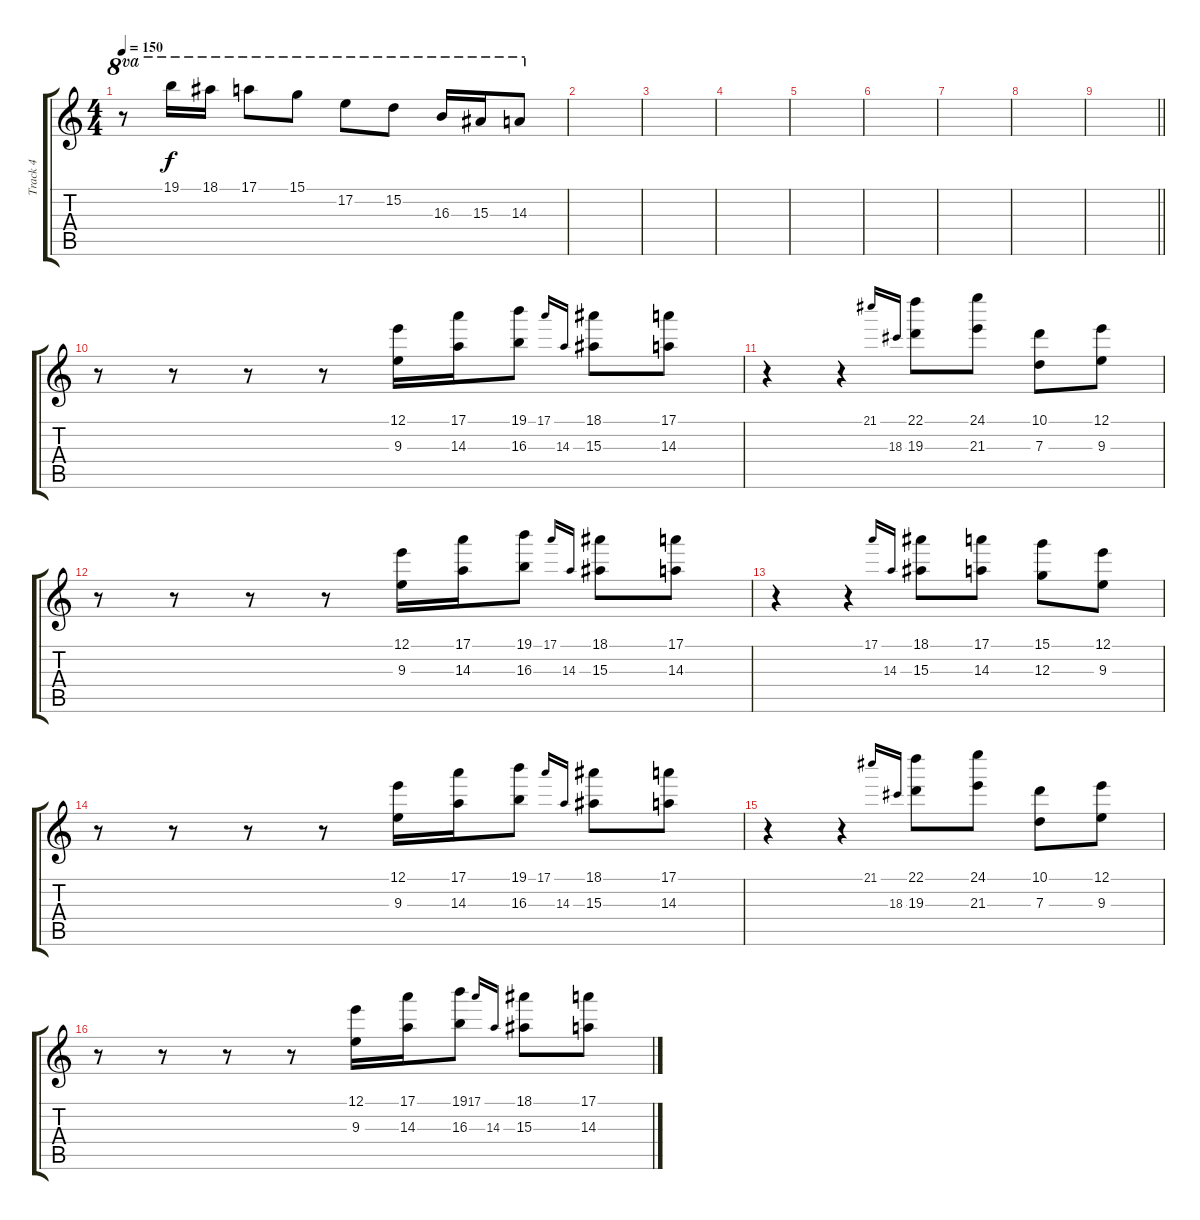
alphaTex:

\track ("Track 4" "Track 4") {instrument acousticguitarsteel}
\staff {score tabs}
\tuning (E4 B3 G3 D3 A2 E2) {hide}
\ts (4 4)
\tempo 150
\clef g2
\ks c
r.8{ot 8va dy f} 19.1.16{ot 8va} 18.1.16{ot 8va} 17.1.8{ot 8va} 15.1.8{ot 8va} 17.2.8{ot 8va} 15.2.8{ot 8va} 16.3.16{ot 8va} 15.3.16{ot 8va} 14.3.8{ot 8va} |
|
|
|
|
|
|
|
\barLineRight lightlight
|
r.8 r.8 r.8 r.8 (12.1 9.3).16 (17.1 14.3).16 (19.1 16.3).8 17.1.16{gr onbeat} 14.3.16{gr onbeat} (18.1 15.3).8 (17.1 14.3).8 |
r.4 r.4 21.1.16{gr onbeat} 18.3.16{gr onbeat} (22.1 19.3).8 (24.1 21.3).8 (10.1 7.3).8 (12.1 9.3).8 |
r.8 r.8 r.8 r.8 (12.1 9.3).16 (17.1 14.3).16 (19.1 16.3).8 17.1.16{gr onbeat} 14.3.16{gr onbeat} (18.1 15.3).8 (17.1 14.3).8 |
r.4 r.4 17.1.16{gr onbeat} 14.3.16{gr onbeat} (18.1 15.3).8 (17.1 14.3).8 (15.1 12.3).8 (12.1 9.3).8 |
r.8 r.8 r.8 r.8 (12.1 9.3).16 (17.1 14.3).16 (19.1 16.3).8 17.1.16{gr onbeat} 14.3.16{gr onbeat} (18.1 15.3).8 (17.1 14.3).8 |
r.4 r.4 21.1.16{gr onbeat} 18.3.16{gr onbeat} (22.1 19.3).8 (24.1 21.3).8 (10.1 7.3).8 (12.1 9.3).8 |
r.8 r.8 r.8 r.8 (12.1 9.3).16 (17.1 14.3).16 (19.1 16.3).8 17.1.16{gr onbeat} 14.3.16{gr onbeat} (18.1 15.3).8 (17.1 14.3).8
